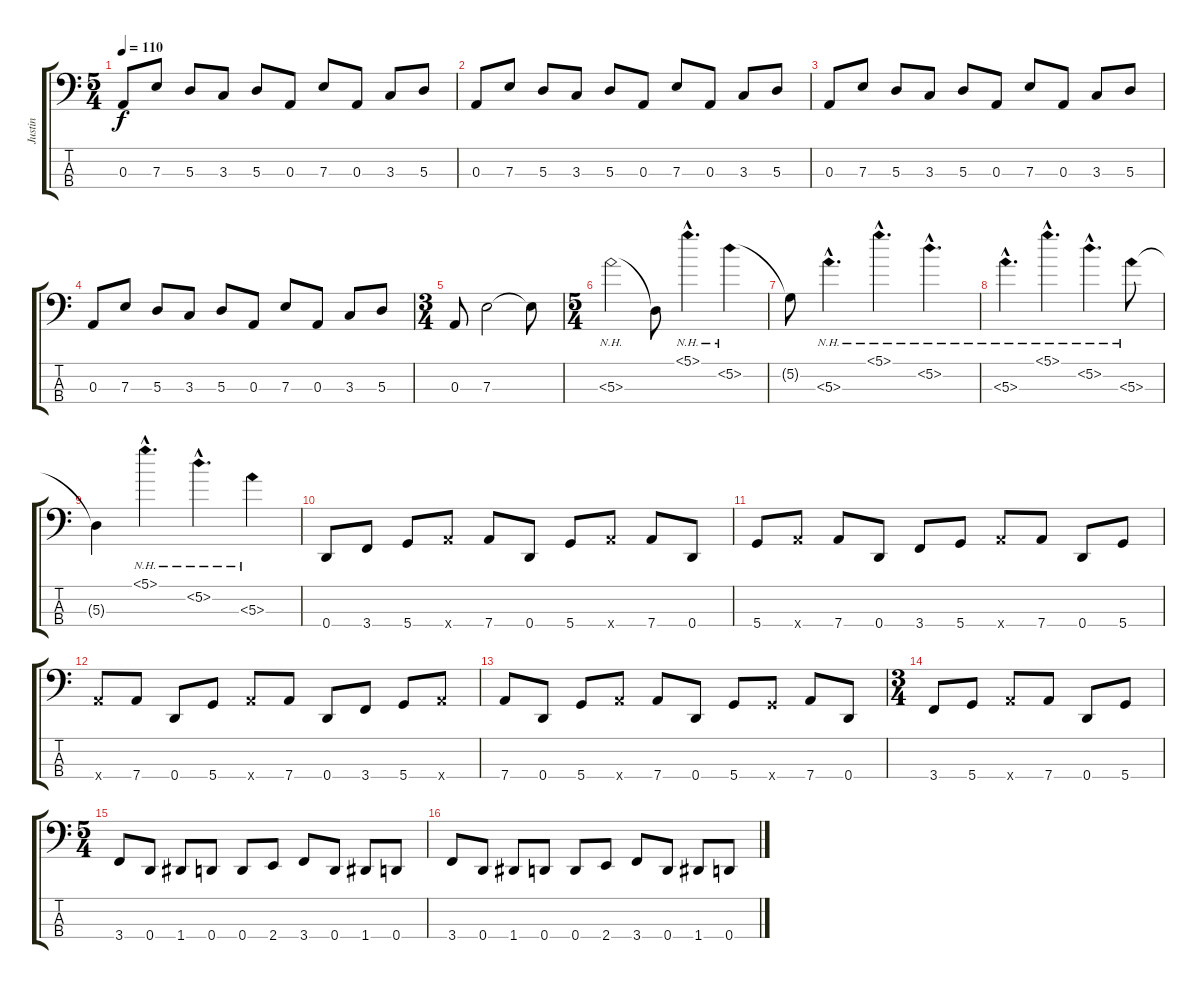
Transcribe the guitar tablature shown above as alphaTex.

\track ("Justin" "Justin") {instrument electricbassfinger}
\staff {score tabs}
\tuning (G2 D2 A1 D1) {hide}
\ts (5 4)
\tempo 110
\clef f4
\ks c
0.3.8{dy f} 7.3.8 5.3.8 3.3.8 5.3.8 0.3.8 7.3.8 0.3.8 3.3.8 5.3.8 |
0.3.8 7.3.8 5.3.8 3.3.8 5.3.8 0.3.8 7.3.8 0.3.8 3.3.8 5.3.8 |
0.3.8 7.3.8 5.3.8 3.3.8 5.3.8 0.3.8 7.3.8 0.3.8 3.3.8 5.3.8 |
0.3.8 7.3.8 5.3.8 3.3.8 5.3.8 0.3.8 7.3.8 0.3.8 3.3.8 5.3.8 |
\ts (3 4)
0.3.8 7.3.2 7.3{t}.8 |
\ts (5 4)
5.3{nh}.2 5.3{t}.8 5.1{nh hac}.4{d} 5.2{nh}.4 |
5.2{t}.8 5.3{nh hac}.4{d} 5.1{nh hac}.4{d} 5.2{nh hac}.4{d} |
5.3{nh hac}.4{d} 5.1{nh hac}.4{d} 5.2{nh hac}.4{d} 5.3{nh}.8 |
5.3{t}.4 5.1{nh hac}.4{d} 5.2{nh hac}.4{d} 5.3{nh}.4 |
0.4.8 3.4.8 5.4.8 7.4{x}.8 7.4.8 0.4.8 5.4.8 7.4{x}.8 7.4.8 0.4.8 |
5.4.8 7.4{x}.8 7.4.8 0.4.8 3.4.8 5.4.8 7.4{x}.8 7.4.8 0.4.8 5.4.8 |
7.4{x}.8 7.4.8 0.4.8 5.4.8 7.4{x}.8 7.4.8 0.4.8 3.4.8 5.4.8 7.4{x}.8 |
7.4.8 0.4.8 5.4.8 7.4{x}.8 7.4.8 0.4.8 5.4.8 5.4{x}.8 7.4.8 0.4.8 |
\ts (3 4)
3.4.8 5.4.8 7.4{x}.8 7.4.8 0.4.8 5.4.8 |
\ts (5 4)
3.4.8 0.4.8 1.4.8 0.4.8 0.4.8 2.4.8 3.4.8 0.4.8 1.4.8 0.4.8 |
3.4.8 0.4.8 1.4.8 0.4.8 0.4.8 2.4.8 3.4.8 0.4.8 1.4.8 0.4.8
